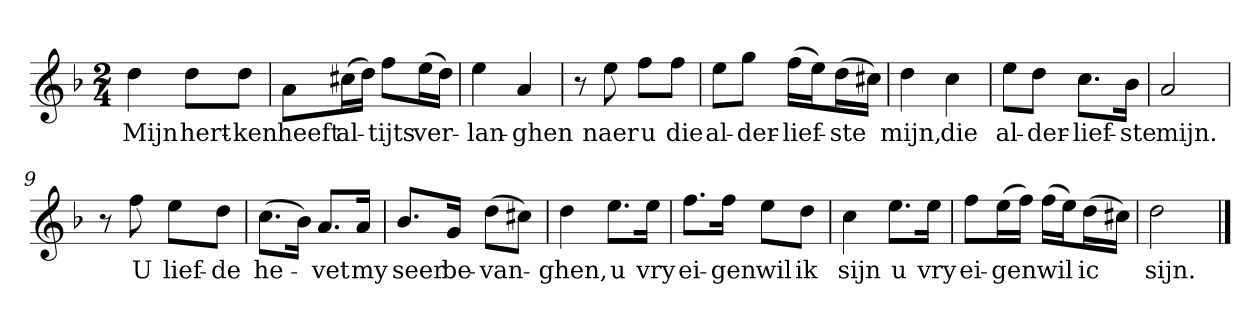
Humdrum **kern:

**kern	**text
*part1	*part1
*staff1	*staff1
*clefG2	*
*k[b-]	*
*d:	*
*M2/4	*
*MM120	*
=1	=1
4dd	Mijn
8dd\L	hert-
8dd\J	-ken
=2	=2
8a\L	heeft
(16cc#X\L	al-
16dd\JJ)	.
8ff\L	-tijts
(16ee\L	ver-
16dd\JJ)	.
=3	=3
4ee	-lan-
4a	-ghen
=4	=4
8r	.
8ee	naer
8ff\L	u
8ff\J	die
=5	=5
8ee\L	al-
8gg\J	-der-
(16ff\LL	-lief-
16ee\J)	.
(16dd\L	-ste
16cc#X\JJ)	.
=6	=6
4dd	mijn,
4cc	die
=7	=7
8ee\L	al-
8dd\J	-der-
8.cc\L	-lief-
16b-\Jk	-ste
=8	=8
2a	mijn.
=9	=9
8r	.
8ff	U
8ee\L	lief-
8dd\J	-de
=10	=10
(8.cc\L	he-
16b-\Jk)	.
8.a/L	-vet
16a/Jk	my
=11	=11
8.b-/L	seer
16g/Jk	be-
(8dd\L	-van-
8cc#X\J)	.
=12	=12
4dd	-ghen,
8.ee\L	u
16ee\Jk	vry
=13	=13
8.ff\L	ei-
16ff\Jk	-gen
8ee\L	wil
8dd\J	ik
=14	=14
4cc	sijn
8.ee\L	u
16ee\Jk	vry
=15	=15
8ff\L	ei-
(16ee\L	-gen
16ff\JJ)	.
(16ff\LL	wil
16ee\J)	.
(16dd\L	ic
16cc#X\JJ)	.
=16	=16
2dd	sijn.
==	==
*-	*-
